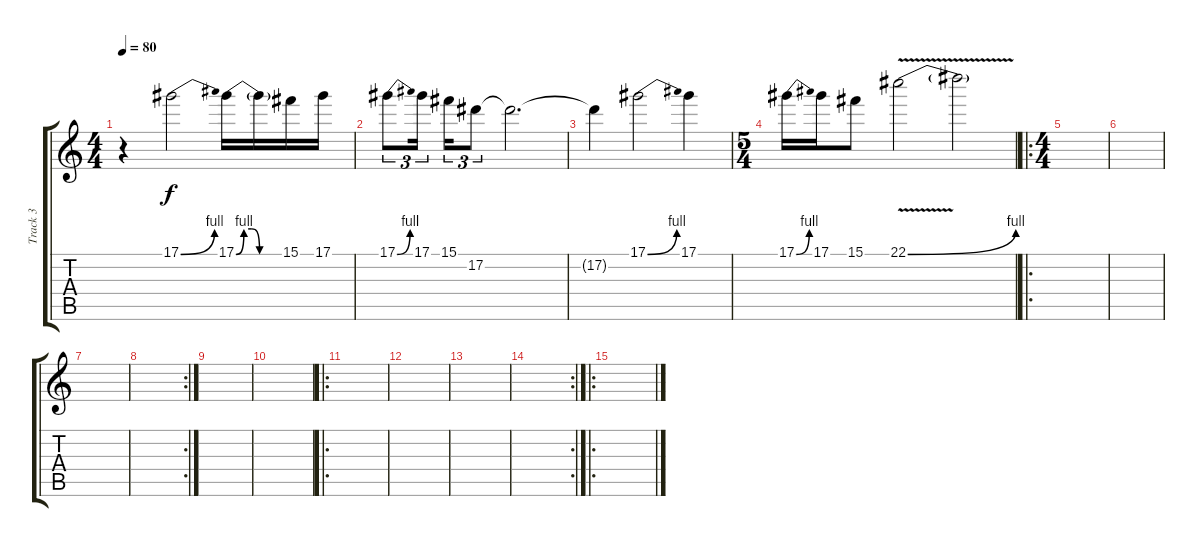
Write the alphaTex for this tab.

\track ("Track 3" "Track 3") {instrument overdrivenguitar}
\staff {score tabs}
\tuning (Eb4 Bb3 Gb3 Db3 Ab2 Eb2) {hide}
\ts (4 4)
\tempo 80
\clef g2
\ks c
r.4{dy f} 17.1{be (bend 0 0 60 4)}.2 17.1{be (custom 0 0 10 4 20 4 30 0 60 0)}.16 17.1{t}.16 15.1.16 17.1.16 |
17.1{be (bend 0 0 60 4)}.8{tu (3 2)} 17.1.16{tu (3 2) beam splitsecondary} 15.1.16{tu (3 2)} 17.2.8{tu (3 2)} 17.2{t}.2{d} |
17.2{t}.4 17.1{be (bend 0 0 60 4)}.2 17.1.4 |
\ts (5 4)
17.1{be (bend 0 0 60 4)}.16 17.1.16 15.1.8 22.1{be (bend 0 0 60 4) v}.2 22.1{t}.2 |
\ro
\ts (4 4)
|
|
|
\rc 2
|
|
|
\ro
|
|
|
\rc 2
|
\ro
